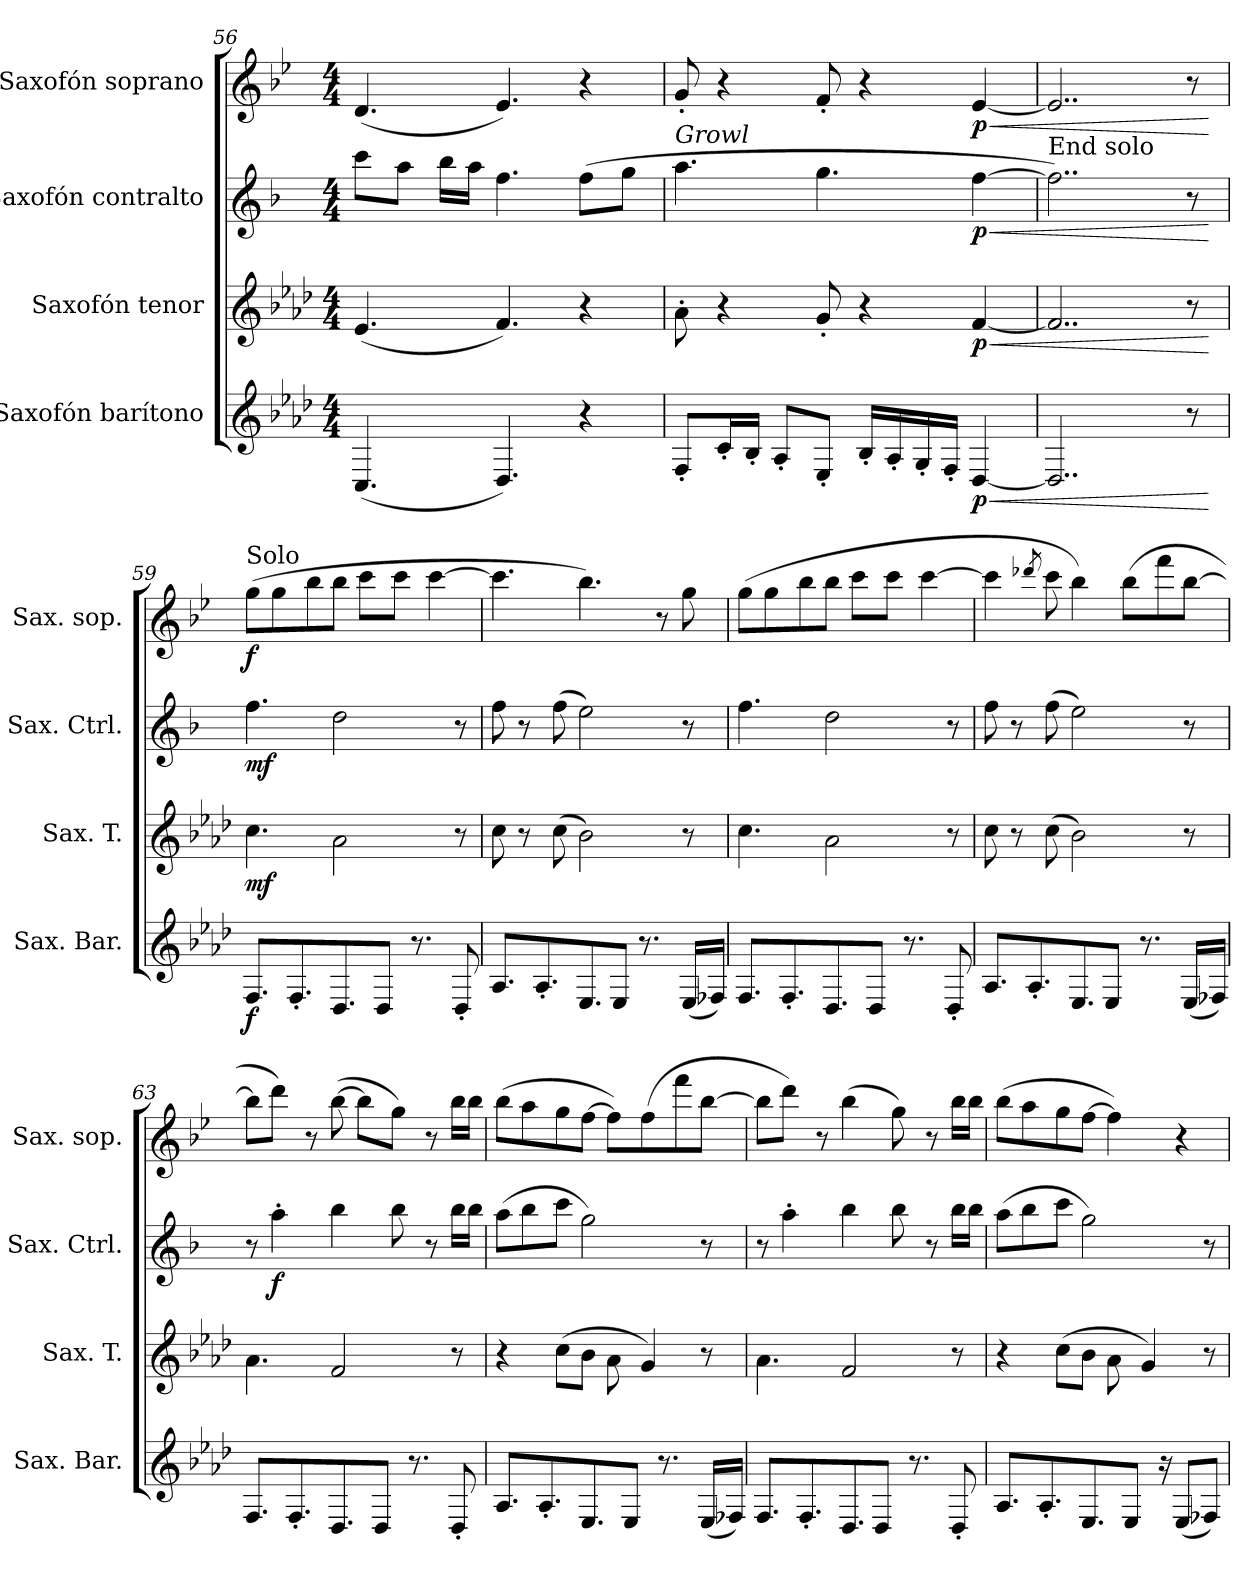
**kern	**dynam	**kern	**dynam	**kern	**dynam	**kern	**dynam
*part4	*part4	*part3	*part3	*part2	*part2	*part1	*part1
*staff4	*staff4	*staff3	*staff3	*staff2	*staff2	*staff1	*staff1
*I"Saxofón barítono	*	*I"Saxofón tenor	*	*I"Saxofón contralto	*	*I"Saxofón soprano	*
*I'Sax. Bar.	*	*I'Sax. T.	*	*I'Sax. Ctrl.	*	*I'Sax. sop.	*
*clefG2	*	*clefG2	*	*clefG2	*	*clefG2	*
*ITrd12c21	*	*ITrd8c14	*	*ITrd5c9	*	*ITrd1c2	*
*k[b-e-a-d-]	*	*k[b-e-a-d-]	*	*k[b-e-a-d-]	*	*k[b-e-a-d-]	*
*M4/4	*	*M4/4	*	*M4/4	*	*M4/4	*
=56	=56	=56	=56	=56	=56	=56	=56
(<4.CC/	.	(<4.E-/	.	8ee-\L	.	(<4.c/	.
.	.	.	.	8cc\J	.	.	.
.	.	.	.	16dd-\LL	.	.	.
.	.	.	.	16cc\JJ	.	.	.
4.DD-/)	.	4.F/)	.	4.a-\	.	4.d-/)	.
4r	.	4r	.	(>8a-\L	.	4r	.
.	.	.	.	8b-\J	.	.	.
=57	=57	=57	=57	=57	=57	=57	=57
!	!	!	!	!LO:TX:a:i:t=Growl	!	!	!
8FF'/L	.	8A-'\	.	4.cc\	.	8f'/	.
16C'/L	.	4r	.	.	.	4r	.
16BB-'/JJ	.	.	.	.	.	.	.
8AA-'/L	.	.	.	.	.	.	.
8EE-'/J	.	8G'/	.	4.b-\	.	8e-'/	.
16BB-'/LL	.	4r	.	.	.	4r	.
16AA-'/	.	.	.	.	.	.	.
16GG'/	.	.	.	.	.	.	.
16FF'/JJ	.	.	.	.	.	.	.
!	!LO:HP:b	!	!LO:HP:b	!	!LO:HP:b	!	!LO:HP:b
!	!LO:DY:n=1:b	!	!LO:DY:n=1:b	!	!LO:DY:n=1:b	!	!LO:DY:n=1:b
[4DD-/	< p	[4F/	< p	[4a-\	< p	[4d-/	< p
!!LO:PB:g=z
=58	=58	=58	=58	=58	=58	=58	=58
!	!	!	!	!LO:TX:a:t=End solo	!	!	!
2..DD-/]	.	2..F/]	.	2..a-\])	.	2..d-/]	.
8r	.	8r	.	8r	.	8r	.
.	[	.	[	.	[	.	[
=59	=59	=59	=59	=59	=59	=59	=59
!	!	!	!	!	!	!LO:TX:a:t=Solo	!
!	!LO:DY:b	!	!LO:DY:b	!	!LO:DY:b	!	!LO:DY:b
8.FF/L	f	4.c\	mf	4.a-\	mf	(>8ff\L	f
.	.	.	.	.	.	8ff\	.
8.FF'/	.	.	.	.	.	.	.
.	.	.	.	.	.	8aa-\	.
8.DD-/	.	2A-\	.	2f\	.	8aa-\J	.
.	.	.	.	.	.	8bb-\L	.
8DD-/J	.	.	.	.	.	.	.
.	.	.	.	.	.	8bb-\J	.
8.r	.	.	.	.	.	.	.
.	.	.	.	.	.	[4bb-\	.
8DD-'/	.	8r	.	8r	.	.	.
=60	=60	=60	=60	=60	=60	=60	=60
8.AA-/L	.	8c\	.	8a-\	.	4.bb-\]	.
.	.	8r	.	8r	.	.	.
8.AA-'/	.	.	.	.	.	.	.
.	.	(>8c\	.	(>8a-\	.	.	.
8.EE-/	.	2B-\)	.	2g\)	.	4.aa-\)	.
8EE-/J	.	.	.	.	.	.	.
8.r	.	.	.	.	.	.	.
.	.	.	.	.	.	8r	.
(<16EE-/LL	.	8r	.	8r	.	8ff\	.
16FF-X/JJ)	.	.	.	.	.	.	.
=61	=61	=61	=61	=61	=61	=61	=61
8.FF/L	.	4.c\	.	4.a-\	.	(>8ff\L	.
.	.	.	.	.	.	8ff\	.
8.FF'/	.	.	.	.	.	.	.
.	.	.	.	.	.	8aa-\	.
8.DD-/	.	2A-\	.	2f\	.	8aa-\J	.
.	.	.	.	.	.	8bb-\L	.
8DD-/J	.	.	.	.	.	.	.
.	.	.	.	.	.	8bb-\J	.
8.r	.	.	.	.	.	.	.
.	.	.	.	.	.	[4bb-\	.
8DD-'/	.	8r	.	8r	.	.	.
!!LO:LB:g=z
=62	=62	=62	=62	=62	=62	=62	=62
8.AA-/L	.	8c\	.	8a-\	.	4bb-\]	.
.	.	8r	.	8r	.	.	.
8.AA-'/	.	.	.	.	.	.	.
.	.	.	.	.	.	8qccc-X/	.
.	.	(>8c\	.	(>8a-\	.	8bb-\	.
8.EE-/	.	2B-\)	.	2g\)	.	4aa-\)	.
8EE-/J	.	.	.	.	.	.	.
.	.	.	.	.	.	(>8aa-\L	.
8.r	.	.	.	.	.	.	.
.	.	.	.	.	.	8eee-\	.
(<16EE-/LL	.	8r	.	8r	.	[8aa-\J	.
16FF-X/JJ)	.	.	.	.	.	.	.
=63	=63	=63	=63	=63	=63	=63	=63
8.FF/L	.	4.A-\	.	8r	.	8aa-\L]	.
!	!	!	!	!	!LO:DY:b	!	!
.	.	.	.	4cc'\	f	8ccc\J)	.
8.FF'/	.	.	.	.	.	.	.
.	.	.	.	.	.	8r	.
8.DD-/	.	2F/	.	4dd-\	.	(>[8aa-\	.
.	.	.	.	.	.	8aa-\L]	.
8DD-/J	.	.	.	.	.	.	.
.	.	.	.	8dd-\	.	8ff\J)	.
8.r	.	.	.	.	.	.	.
.	.	.	.	8r	.	8r	.
8DD-'/	.	8r	.	16dd-\LL	.	16aa-\LL	.
.	.	.	.	16dd-\JJ	.	16aa-\JJ	.
=64	=64	=64	=64	=64	=64	=64	=64
8.AA-/L	.	4r	.	(>8cc\L	.	(>8aa-\L	.
.	.	.	.	8dd-\	.	8gg\	.
8.AA-'/	.	.	.	.	.	.	.
.	.	(>8c\L	.	8ee-\J	.	8ff\	.
8.EE-/	.	8B-\J	.	2b-\)	.	[8ee-\J	.
.	.	8A-\	.	.	.	8ee-\L])	.
8EE-/J	.	.	.	.	.	.	.
.	.	4G/)	.	.	.	(>8ee-\	.
8.r	.	.	.	.	.	.	.
.	.	.	.	.	.	8eee-\	.
(<16EE-/LL	.	8r	.	8r	.	[8aa-\J	.
16FF-X/JJ)	.	.	.	.	.	.	.
!!LO:LB:g=z
=65	=65	=65	=65	=65	=65	=65	=65
8.FF/L	.	4.A-\	.	8r	.	8aa-\L]	.
.	.	.	.	4cc'\	.	8ccc\J)	.
8.FF'/	.	.	.	.	.	.	.
.	.	.	.	.	.	8r	.
8.DD-/	.	2F/	.	4dd-\	.	(>4aa-\	.
8DD-/J	.	.	.	.	.	.	.
.	.	.	.	8dd-\	.	8ff\)	.
8.r	.	.	.	.	.	.	.
.	.	.	.	8r	.	8r	.
8DD-'/	.	8r	.	16dd-\LL	.	16aa-\LL	.
.	.	.	.	16dd-\JJ	.	16aa-\JJ	.
=66	=66	=66	=66	=66	=66	=66	=66
8.AA-/L	.	4r	.	(>8cc\L	.	(>8aa-\L	.
.	.	.	.	8dd-\	.	8gg\	.
8.AA-'/	.	.	.	.	.	.	.
.	.	(>8c\L	.	8ee-\J	.	8ff\	.
8.EE-/	.	8B-\J	.	2b-\)	.	[8ee-\J	.
.	.	8A-\	.	.	.	4ee-\])	.
8EE-/J	.	.	.	.	.	.	.
.	.	4G/)	.	.	.	.	.
16r	.	.	.	.	.	.	.
(<8EE-/L	.	.	.	.	.	4r	.
8FF-X/J)	.	8r	.	8r	.	.	.
=	=	=	=	=	=	=	=
*-	*-	*-	*-	*-	*-	*-	*-
